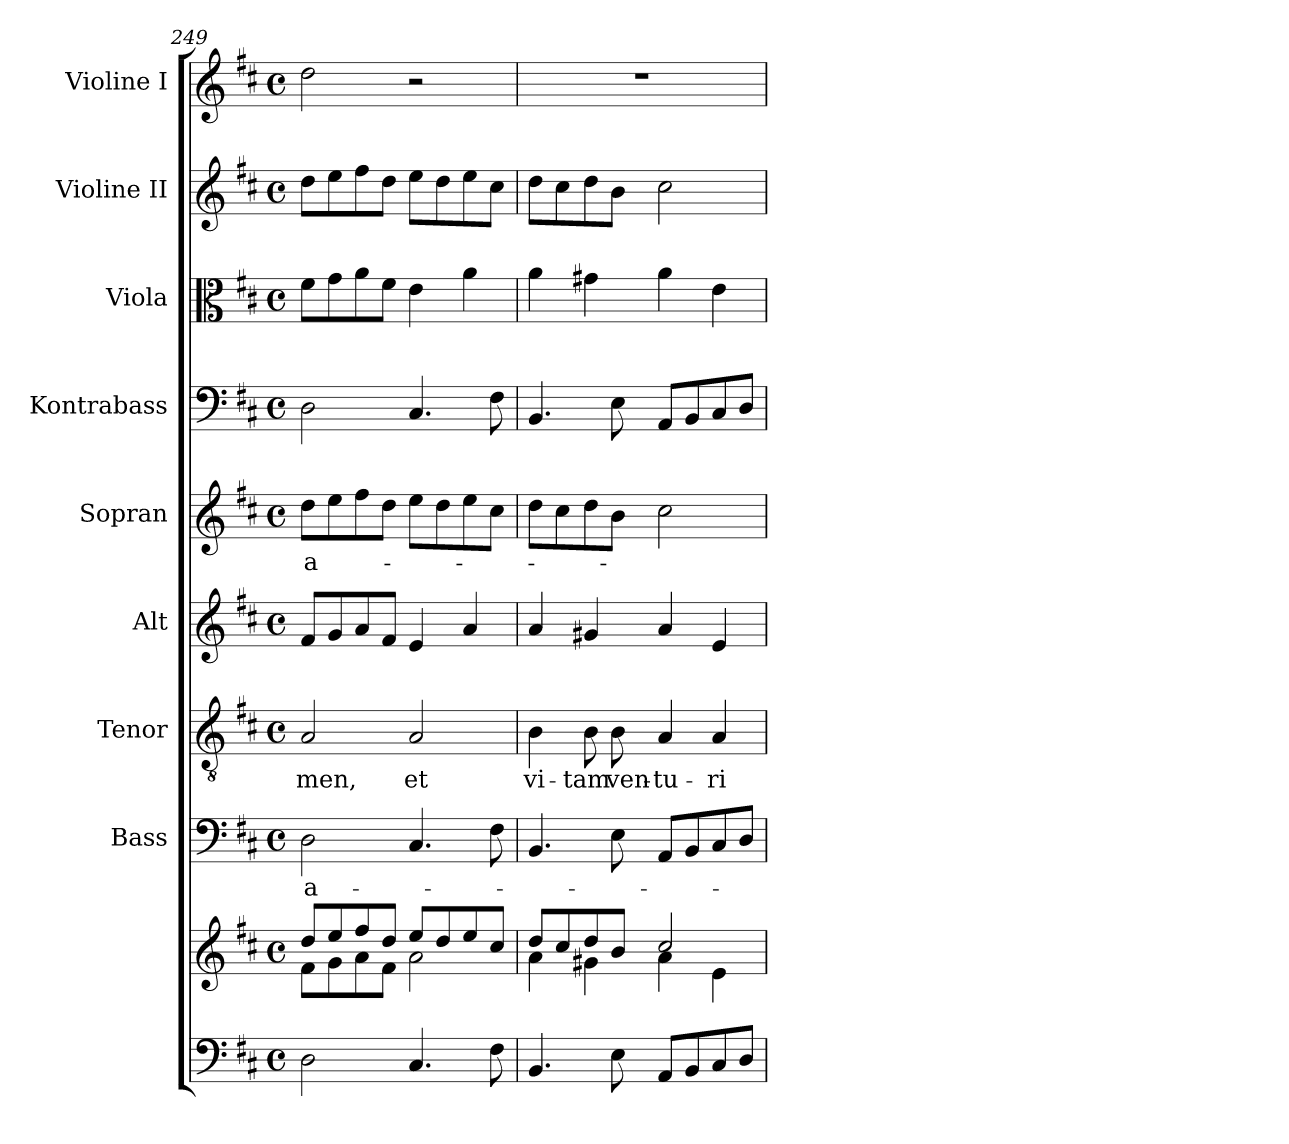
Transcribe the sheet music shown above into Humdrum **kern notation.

**kern	**kern	**kern	**text	**kern	**text	**kern	**kern	**text	**kern	**kern	**kern	**kern
*part9	*part9	*part8	*part8	*part7	*part7	*part6	*part5	*part5	*part4	*part3	*part2	*part1
*staff10	*staff9	*staff8	*staff8	*staff7	*staff7	*staff6	*staff5	*staff5	*staff4	*staff3	*staff2	*staff1
*	*	*I"Bass	*	*I"Tenor	*	*I"Alt	*I"Sopran	*	*I"Kontrabass	*I"Viola	*I"Violine II	*I"Violine I
*	*	*I'B.	*	*I'T.	*	*I'A.	*I'S.	*	*I'Kb.	*I'Vla.	*I'Vl. II	*I'Vl. I
!!LO:PB:g=z
*clefF4	*clefG2	*clefF4	*	*clefGv2	*	*clefG2	*clefG2	*	*clefF4	*clefC3	*clefG2	*clefG2
*	*	*	*	*	*	*	*	*	*ITrd7c12	*	*	*
*k[f#c#]	*k[f#c#]	*k[f#c#]	*	*k[f#c#]	*	*k[f#c#]	*k[f#c#]	*	*k[f#c#]	*k[f#c#]	*k[f#c#]	*k[f#c#]
*D:	*D:	*D:	*	*D:	*	*D:	*D:	*	*D:	*D:	*D:	*D:
*M4/4	*M4/4	*M4/4	*	*M4/4	*	*M4/4	*M4/4	*	*M4/4	*M4/4	*M4/4	*M4/4
*met(c)	*met(c)	*met(c)	*	*met(c)	*	*met(c)	*met(c)	*	*met(c)	*met(c)	*met(c)	*met(c)
=249	=249	=249	=249	=249	=249	=249	=249	=249	=249	=249	=249	=249
*	*^	*	*	*	*	*	*	*	*	*	*	*
!	!	!	!	!LO:LY:b	!	!LO:LY:b	!	!	!LO:LY:b	!	!	!	!
2D\	8dd/L	8f#\L	2D\	a-	2A/	-men,	8f#/L	8dd\L	a-	2DD\	8f#\L	8dd\L	2dd\
.	8ee/	8g\	.	.	.	.	8g/	8ee\	.	.	8g\	8ee\	.
.	8ff#/	8a\	.	.	.	.	8a/	8ff#\	.	.	8a\	8ff#\	.
.	8dd/J	8f#\J	.	.	.	.	8f#/J	8dd\J	.	.	8f#\J	8dd\J	.
!	!	!	!	!	!	!LO:LY:b	!	!	!	!	!	!	!
4.C#/	8ee/L	2a\	4.C#/	.	2A/	et	4e/	8ee\L	.	4.CC#/	4e\	8ee\L	2r
.	8dd/	.	.	.	.	.	.	8dd\	.	.	.	8dd\	.
.	8ee/	.	.	.	.	.	4a/	8ee\	.	.	4a\	8ee\	.
8F#\	8cc#/J	.	8F#\	.	.	.	.	8cc#\J	.	8FF#\	.	8cc#\J	.
=250	=250	=250	=250	=250	=250	=250	=250	=250	=250	=250	=250	=250	=250
!	!	!	!	!	!	!LO:LY:b	!	!	!	!	!	!	!
4.BB/	8dd/L	4a\	4.BB/	.	4B\	vi-	4a/	8dd\L	.	4.BBB/	4a\	8dd\L	1r
.	8cc#/	.	.	.	.	.	.	8cc#\	.	.	.	8cc#\	.
!	!	!	!	!	!	!LO:LY:b	!	!	!	!	!	!	!
.	8dd/	4g#X\	.	.	8B\	-tam	4g#X/	8dd\	.	.	4g#X\	8dd\	.
!	!	!	!	!	!	!LO:LY:b	!	!	!	!	!	!	!
8E\	8b/J	.	8E\	.	8B\	ven-	.	8b\J	.	8EE\	.	8b\J	.
!	!	!	!	!	!	!LO:LY:b	!	!	!	!	!	!	!
8AA/L	2cc#/	4a\	8AA/L	.	4A/	-tu-	4a/	2cc#\	.	8AAA/L	4a\	2cc#\	.
8BB/	.	.	8BB/	.	.	.	.	.	.	8BBB/	.	.	.
!	!	!	!	!	!	!LO:LY:b	!	!	!	!	!	!	!
8C#/	.	4e\	8C#/	.	4A/	-ri	4e/	.	.	8CC#/	4e\	.	.
8D/J	.	.	8D/J	.	.	.	.	.	.	8DD/J	.	.	.
*	*v	*v	*	*	*	*	*	*	*	*	*	*	*
=	=	=	=	=	=	=	=	=	=	=	=	=
*-	*-	*-	*-	*-	*-	*-	*-	*-	*-	*-	*-	*-
